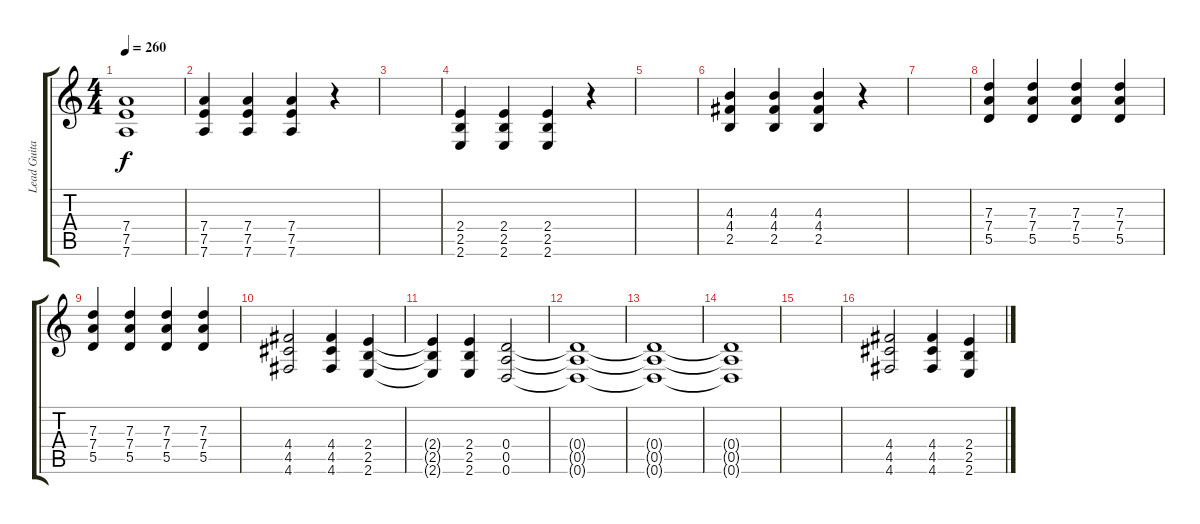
\track ("Lead Guitar" "Lead Guita") {instrument overdrivenguitar}
\staff {score tabs}
\tuning (E4 B3 G3 D3 A2 D2) {hide}
\ts (4 4)
\tempo 260
\clef g2
\ks c
(7.4{t} 7.5{t} 7.6{t}).1{dy f} |
(7.4 7.5 7.6).4 (7.4 7.5 7.6).4 (7.4 7.5 7.6).4 r.4 |
|
(2.4 2.5 2.6).4 (2.4 2.5 2.6).4 (2.4 2.5 2.6).4 r.4 |
|
(4.3 4.4 2.5).4 (4.3 4.4 2.5).4 (4.3 4.4 2.5).4 r.4 |
|
(7.3 7.4 5.5).4 (7.3 7.4 5.5).4 (7.3 7.4 5.5).4 (7.3 7.4 5.5).4 |
(7.3 7.4 5.5).4 (7.3 7.4 5.5).4 (7.3 7.4 5.5).4 (7.3 7.4 5.5).4 |
(4.4 4.5 4.6).2{balance 16} (4.4 4.5 4.6).4 (2.4 2.5 2.6).4 |
(2.4{t} 2.5{t} 2.6{t}).4 (2.4 2.5 2.6).4 (0.4 0.5 0.6).2 |
(0.4{t} 0.5{t} 0.6{t}).1 |
(0.4{t} 0.5{t} 0.6{t}).1 |
(0.4{t} 0.5{t} 0.6{t}).1 |
|
(4.4 4.5 4.6).2{balance 16} (4.4 4.5 4.6).4 (2.4 2.5 2.6).4
